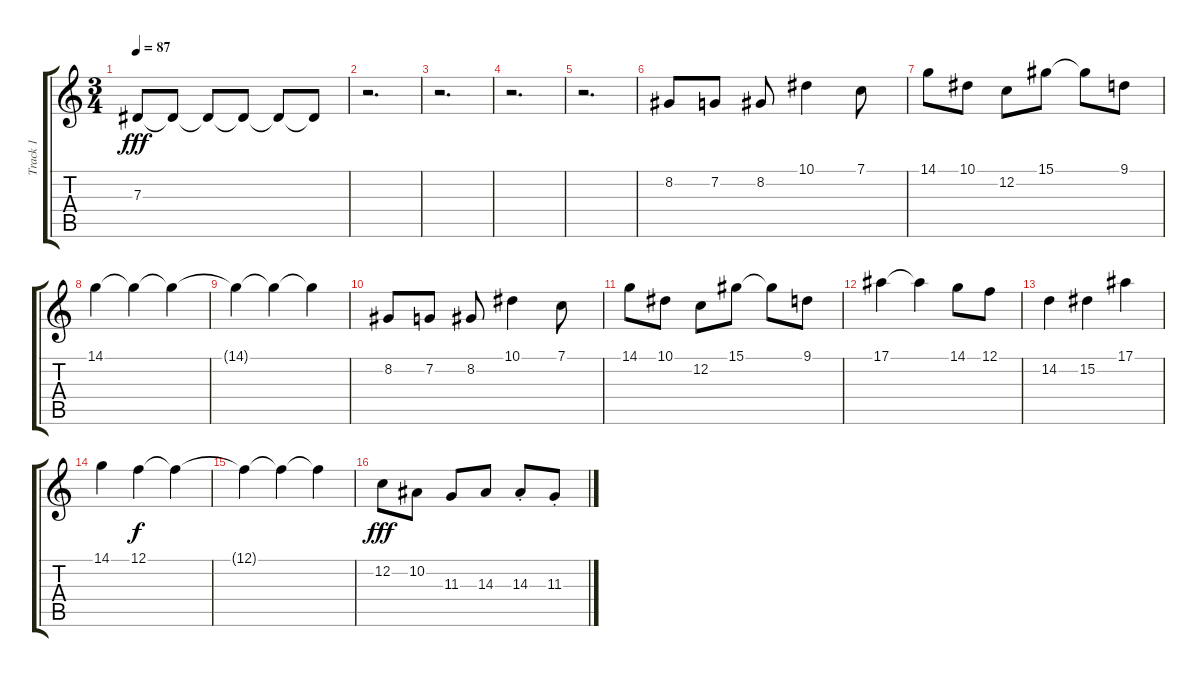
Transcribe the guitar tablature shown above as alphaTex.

\track ("Track 1" "Track 1") {instrument stringensemble1}
\staff {score tabs}
\tuning (F4 C4 Ab3 Eb3 Bb2 F2) {hide}
\ts (3 4)
\tempo 87
\clef g2
\ks c
7.3.8{dy fff} 7.3{t}.8 7.3{t}.8 7.3{t}.8 7.3{t}.8 7.3{t}.8 |
r.2{d} |
r.2{d} |
r.2{d} |
r.2{d} |
8.2.8 7.2.8 8.2.8 10.1.4 7.1.8 |
14.1.8 10.1.8 12.2.8 15.1.8 15.1{t}.8 9.1.8 |
14.1.4 14.1{t}.4 14.1{t}.4 |
14.1{t}.4 14.1{t}.4 14.1{t}.4 |
8.2.8 7.2.8 8.2.8 10.1.4 7.1.8 |
14.1.8 10.1.8 12.2.8 15.1.8 15.1{t}.8 9.1.8 |
17.1.4 17.1{t}.4 14.1.8 12.1.8 |
14.2.4 15.2.4 17.1.4 |
14.1.4 12.1.4{dy f} 12.1{t}.4 |
12.1{t}.4 12.1{t}.4 12.1{t}.4 |
12.2.8{dy fff} 10.2.8 11.3.8 14.3.8 14.3{st}.8 11.3{st}.8
